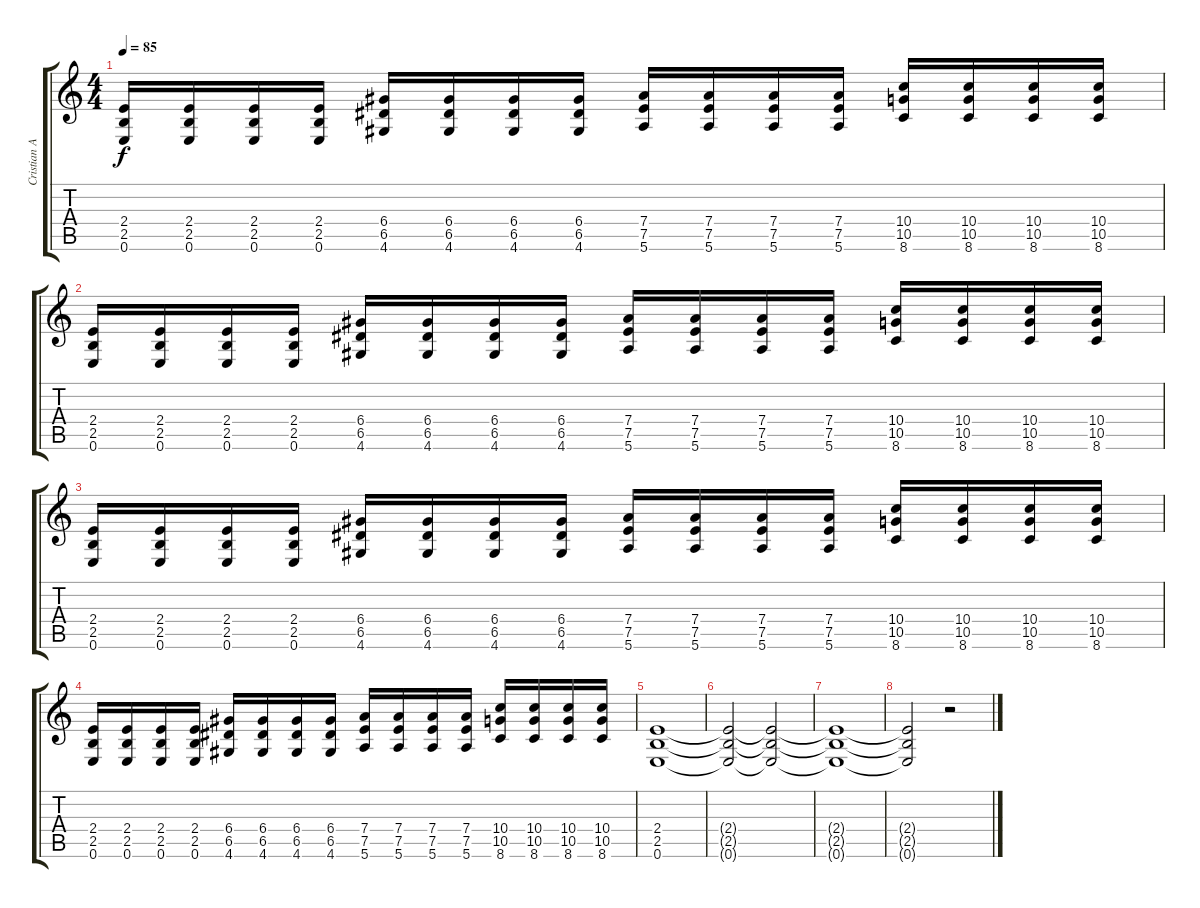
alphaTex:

\track ("Cristian Aldana (Guitarra 2)" "Cristian A") {instrument overdrivenguitar}
\staff {score tabs}
\tuning (E4 B3 G3 D3 A2 E2) {hide}
\ts (4 4)
\tempo 85
\clef g2
\ks c
(2.4 2.5 0.6).16{dy f} (2.4 2.5 0.6).16 (2.4 2.5 0.6).16 (2.4 2.5 0.6).16 (6.4 6.5 4.6).16 (6.4 6.5 4.6).16 (6.4 6.5 4.6).16 (6.4 6.5 4.6).16 (7.4 7.5 5.6).16 (7.4 7.5 5.6).16 (7.4 7.5 5.6).16 (7.4 7.5 5.6).16 (10.4 10.5 8.6).16 (10.4 10.5 8.6).16 (10.4 10.5 8.6).16 (10.4 10.5 8.6).16 |
(2.4 2.5 0.6).16 (2.4 2.5 0.6).16 (2.4 2.5 0.6).16 (2.4 2.5 0.6).16 (6.4 6.5 4.6).16 (6.4 6.5 4.6).16 (6.4 6.5 4.6).16 (6.4 6.5 4.6).16 (7.4 7.5 5.6).16 (7.4 7.5 5.6).16 (7.4 7.5 5.6).16 (7.4 7.5 5.6).16 (10.4 10.5 8.6).16 (10.4 10.5 8.6).16 (10.4 10.5 8.6).16 (10.4 10.5 8.6).16 |
(2.4 2.5 0.6).16 (2.4 2.5 0.6).16 (2.4 2.5 0.6).16 (2.4 2.5 0.6).16 (6.4 6.5 4.6).16 (6.4 6.5 4.6).16 (6.4 6.5 4.6).16 (6.4 6.5 4.6).16 (7.4 7.5 5.6).16 (7.4 7.5 5.6).16 (7.4 7.5 5.6).16 (7.4 7.5 5.6).16 (10.4 10.5 8.6).16 (10.4 10.5 8.6).16 (10.4 10.5 8.6).16 (10.4 10.5 8.6).16 |
(2.4 2.5 0.6).16 (2.4 2.5 0.6).16 (2.4 2.5 0.6).16 (2.4 2.5 0.6).16 (6.4 6.5 4.6).16 (6.4 6.5 4.6).16 (6.4 6.5 4.6).16 (6.4 6.5 4.6).16 (7.4 7.5 5.6).16 (7.4 7.5 5.6).16 (7.4 7.5 5.6).16 (7.4 7.5 5.6).16 (10.4 10.5 8.6).16 (10.4 10.5 8.6).16 (10.4 10.5 8.6).16 (10.4 10.5 8.6).16 |
(2.4 2.5 0.6).1 |
(2.4{t} 2.5{t} 0.6{t}).2 (2.4{t} 2.5{t} 0.6{t}).2 |
(2.4{t} 2.5{t} 0.6{t}).1 |
(2.4{t} 2.5{t} 0.6{t}).2 r.2
